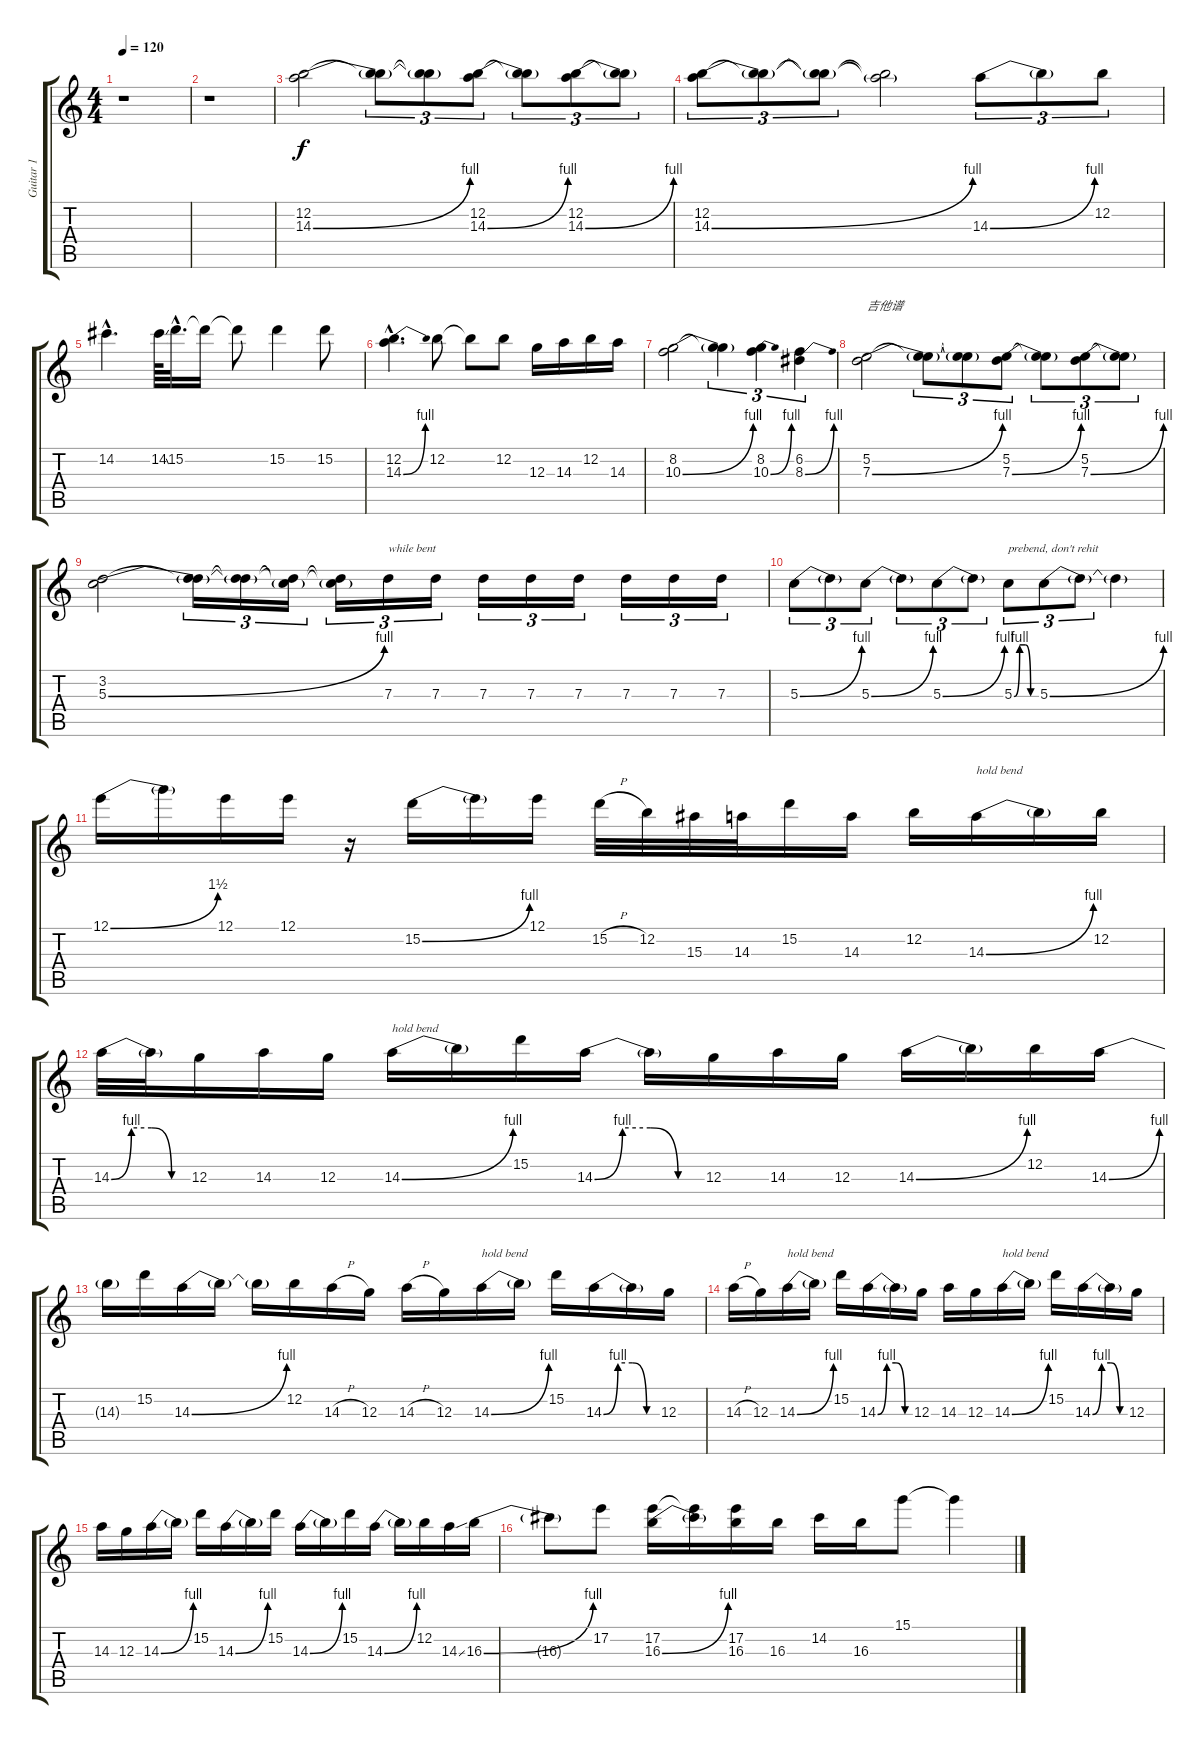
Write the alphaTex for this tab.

\track ("Guitar 1" "Guitar 1") {instrument overdrivenguitar}
\staff {score tabs}
\tuning (E4 B3 G3 D3 A2 E2) {hide}
\ts (4 4)
\tempo 120
\clef g2
\ks c
r.1{dy f} |
r.1 |
(12.2 14.3{be (bend 0 0 60 4)}).2 (12.2{t} 14.3{t}).8{tu (3 2)} (12.2{t} 14.3{t}).8{tu (3 2)} (12.2 14.3{be (bend 0 0 60 4)}).8{tu (3 2)} (12.2{t} 14.3{t}).8{tu (3 2)} (12.2 14.3{be (bend 0 0 60 4)}).8{tu (3 2)} (12.2{t} 14.3{t}).8{tu (3 2)} |
(12.2 14.3{be (bend 0 0 60 4)}).8{tu (3 2)} (12.2{t} 14.3{t}).8{tu (3 2)} (12.2{t} 14.3{t}).8{tu (3 2)} (12.2{t} 14.3{t}).2 14.3{be (bend 0 0 60 4)}.8{tu (3 2)} 14.3{t}.8{tu (3 2)} 12.2.8{tu (3 2)} |
14.2{hac}.4{d} 14.2{ss}.64 15.2{hac}.32{d} 15.2{t}.16 15.2{t}.8 15.2.4 15.2.8 |
(12.2{hac} 14.3{be (bend 0 0 60 4) hac}).4{d} 12.2.8 12.2{t}.8 12.2.8 12.3.16 14.3.16 12.2.16 14.3.16 |
(8.2 10.3{be (bend 0 0 60 4)}).2 (8.2{t} 10.3{t}).4{tu (3 2)} (8.2 10.3{be (bend 0 0 60 4)}).4{tu (3 2)} (6.2 8.3{be (bend 0 0 60 4)}).4{tu (3 2)} |
(5.2 7.3{be (bend 0 0 60 4)}).2{txt "吉他谱"} (5.2{t} 7.3{t}).8{tu (3 2)} (5.2{t} 7.3{t}).8{tu (3 2)} (5.2 7.3{be (bend 0 0 60 4)}).8{tu (3 2)} (5.2{t} 7.3{t}).8{tu (3 2)} (5.2 7.3{be (bend 0 0 60 4)}).8{tu (3 2)} (5.2{t} 7.3{t}).8{tu (3 2)} |
(3.2 5.3{be (bend 0 0 60 4)}).2 (3.2{t} 5.3{t}).16{tu (3 2)} (3.2{t} 5.3{t}).16{tu (3 2)} (3.2{t} 5.3{t}).16{tu (3 2)} (3.2{t} 5.3{t}).16{tu (3 2)} 7.3.16{tu (3 2) txt "while bent"} 7.3.16{tu (3 2)} 7.3.16{tu (3 2)} 7.3.16{tu (3 2)} 7.3.16{tu (3 2)} 7.3.16{tu (3 2)} 7.3.16{tu (3 2)} 7.3.16{tu (3 2)} |
5.3{be (bend 0 0 60 4)}.8{tu (3 2)} 5.3{t}.8{tu (3 2)} 5.3{be (bend 0 0 60 4)}.8{tu (3 2)} 5.3{t}.8{tu (3 2)} 5.3{be (bend 0 0 60 4)}.8{tu (3 2)} 5.3{t}.8{tu (3 2)} 5.3{be (custom 0 0 15 4 30 4 45 0 60 0)}.8{tu (3 2) txt "prebend, don't rehit"} 5.3{be (bend 0 0 60 4)}.8{tu (3 2)} 5.3{t}.8{tu (3 2)} 5.3{t}.4 |
12.1{be (bend 0 0 60 6)}.16 12.1{t}.16 12.1.16 12.1.16 r.16 15.2{be (bend 0 0 60 4)}.16 15.2{t}.16 12.1.16 15.2{h}.32 12.2.32 15.3.32 14.3.32 15.2.16 14.3.16 12.2.16 14.3{be (bend 0 0 60 4)}.16{txt "hold bend"} 14.3{t}.16 12.2.16 |
14.3{be (custom 0 0 15 4 30 4 45 0 60 0)}.32 14.3{t}.32 12.3.16 14.3.16 12.3.16 14.3{be (bend 0 0 60 4)}.16{txt "hold bend"} 14.3{t}.16 15.2.16 14.3{be (custom 0 0 15 4 30 4 45 0 60 0)}.16 14.3{t}.16 12.3.16 14.3.16 12.3.16 14.3{be (bend 0 0 60 4)}.16 14.3{t}.16 12.2.16 14.3{be (bend 0 0 60 4)}.16 |
14.3{t}.16 15.2.16 14.3{be (bend 0 0 60 4)}.16 14.3{t}.16 14.3{t}.16 12.2.16 14.3{h}.16 12.3.16 14.3{h}.16 12.3.16 14.3{be (bend 0 0 60 4)}.16{txt "hold bend"} 14.3{t}.16 15.2.16 14.3{be (custom 0 0 15 4 30 4 45 0 60 0)}.16 14.3{t}.16 12.3.16 |
14.3{h}.16 12.3.16 14.3{be (bend 0 0 60 4)}.16{txt "hold bend"} 14.3{t}.16 15.2.16 14.3{be (custom 0 0 15 4 30 4 45 0 60 0)}.16 14.3{t}.16 12.3.16 14.3.16 12.3.16 14.3{be (bend 0 0 60 4)}.16{txt "hold bend"} 14.3{t}.16 15.2.16 14.3{be (custom 0 0 15 4 30 4 45 0 60 0)}.16 14.3{t}.16 12.3.16 |
14.3.16 12.3.16 14.3{be (bend 0 0 60 4)}.16 14.3{t}.16 15.2.16 14.3{be (bend 0 0 60 4)}.16 14.3{t}.16 15.2.16 14.3{be (bend 0 0 60 4)}.16 14.3{t}.16 15.2.16 14.3{be (bend 0 0 60 4)}.16 14.3{t}.16 12.2.16 14.3{ss}.16 16.3{be (bend 0 0 60 4)}.16 |
16.3{t}.8 17.2.8 (17.2 16.3{be (bend 0 0 60 4)}).16 (17.2{t} 16.3{t}).16 (17.2 16.3).16 16.3.16 14.2.16 16.3.16 15.1.8 15.1{t}.4
